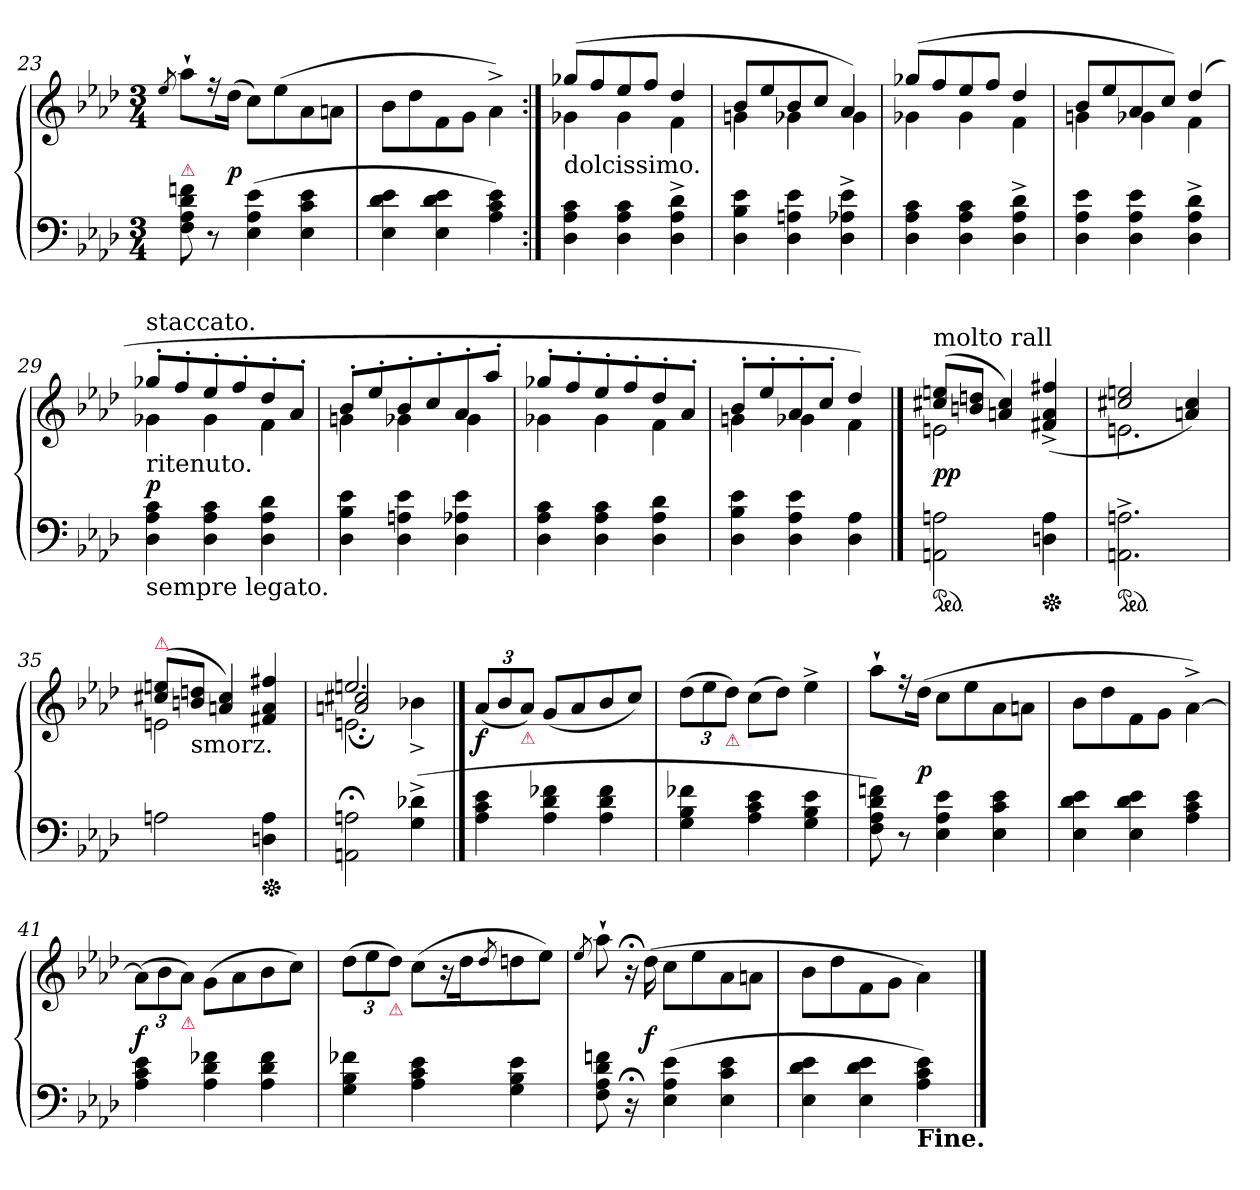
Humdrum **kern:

**kern	**kern	**dynam
*part1	*part1	*part1
*staff2	*staff1	*staff1/2
*clefF4	*clefG2	*
*k[b-e-a-d-]	*k[b-e-a-d-]	*
*M3/4	*M3/4	*
=23	=23	=23
.	8qee-/	.
!LO:TX:a:color=crimson:t=⚠	!	!
8F 8A- 8d- 8fn	8aa-`L	.
8r	16r	.
.	(>16dd-Jk	p
(4E- 4A- 4e-	8ccL)	.
.	(>8ee-	.
4E- 4c 4e-	8a-	.
.	8anJ	.
=24	=24	=24
4E- 4d- 4e-	8b-\L	.
.	8dd-	.
4E- 4d- 4e-	8f	.
.	8gJ	.
4A- 4c 4e-)	4a-^\)	.
=25:|!	=25:|!	=25:|!
*	*^	*
!LO:TX:a:t=dolcissimo.	!	!	!
4D- 4A- 4c	(>8gg-XL	4g-X	.
.	8ff	.	.
4D- 4A- 4c	8ee-	4g-	.
.	8ffJ	.	.
4D-^ 4A-^ 4d-^	4dd-	4f	.
=26	=26	=26	=26
4D- 4B- 4e-	8b-L	4gn	.
.	8ee-	.	.
4D- 4An 4e-	8b-	4g-X	.
.	8ccJ	.	.
4D-^ 4A-X^ 4e-^	4a-)	4g-	.
=27	=27	=27	=27
4D- 4A- 4c	(>8gg-XL	4g-X	.
.	8ff	.	.
4D- 4A- 4c	8ee-	4g-	.
.	8ffJ	.	.
4D-^ 4A-^ 4d-^	4dd-	4f	.
=28	=28	=28	=28
4D- 4A- 4e-	8b-L	4gn	.
.	8ee-	.	.
4D- 4A- 4e-	8a-	4g-X	.
.	8ccJ)	.	.
4D-^ 4A-^ 4d-^	(>4dd-	4f	.
=29	=29	=29	=29
!	!LO:TX:a:t=staccato.	!	!
!	!LO:TX:b:t=ritenuto.	!	!
!LO:TX:b:t=sempre legato.	!	!	!
4D- 4A- 4c	8gg-X'L	4g-X	p
.	8ff'	.	.
4D- 4A- 4c	8ee-'	4g-	.
.	8ff'	.	.
4D- 4A- 4d-	8dd-'	4f	.
.	8a-'J	.	.
=30	=30	=30	=30
4D- 4B- 4e-	8b-'L	4gn	.
.	8ee-'	.	.
4D- 4An 4e-	8b-'	4g-X	.
.	8cc'	.	.
4D- 4A-X 4e-	8a-'	4g-	.
.	8aa-'J	.	.
=31	=31	=31	=31
4D- 4A- 4c	8gg-X'L	4g-X	.
.	8ff'	.	.
4D- 4A- 4c	8ee-'	4g-	.
.	8ff'	.	.
4D- 4A- 4d-	8dd-'	4f	.
.	8a-'J	.	.
=32	=32	=32	=32
4D- 4B- 4e-	8b-'L	4gn	.
.	8ee-'	.	.
4D- 4A- 4e-	8a-'	4g-X	.
.	8cc'J	.	.
4D- 4A-	4dd-)	4f	.
==33	==33	==33	==33
!	!LO:TX:a:t=molto rall	!	!
!LO:TX:a:color=crimson:t=⚠	!	!	!
!LO:TX:a:t=sotto voce.	!	!	!
*ped	*	*	*
2AAn 2An	(>8cc#X 8eenL	2en	pp
.	8bn 8ddnJ	.	.
.	4an 4cc#)	.	.
*Xped	*	*	*
4Dn 4A	(>4f#X^</ 4a^</ 4ff#X^</	4ryy	.
=34	=34	=34	=34
!LO:TX:a:color=crimson:t=⚠	!	!	!
*ped	*	*	*
2.AAn^ 2.An^	2cc#X 2een	2.en	.
.	4an 4cc#)	.	.
=35	=35	=35	=35
!	!LO:TX:a:color=crimson:t=⚠	!	!
2An	(>8cc#X 8eenL	2en	.
!	!LO:TX:b:t=smorz.	!	!
.	8bn 8ddnJ	.	.
.	4an 4cc#)	.	.
*Xped	*	*	*
4Dn 4A	4f#X/ 4a/ 4ff#X/	4ryy	.
=36	=36	=36	=36
*	*	*^	*
2AAn;< 2An;<	2.een	2an;</ 2cc#X;</	2.en\	.
(>4G^< 4d-X^<	.	4b-X^>	.	.
*	*	*v	*v	*
==37	==37	==37	==37
!	!LO:TX:a:B:t=a Tempo.	!	!
*	*v	*v	*
4A- 4c 4e-	(<12a-L	f
.	12b-	.
!	!LO:TX:b:color=crimson:t=⚠	!
.	12a-J)	.
4A- 4d- 4f-X	(<8gL	.
.	8a-	.
4A- 4d- 4f-	8b-	.
.	8ccJ)	.
=38	=38	=38
4G 4B- 4f-X	(>12dd-L	.
.	12ee-	.
!	!LO:TX:b:color=crimson:t=⚠	!
.	12dd-J)	.
4A- 4c 4e-	(>8ccL	.
.	8dd-J)	.
4G 4B- 4e-	4ee-^	.
=39	=39	=39
8F 8A- 8d- 8fn)	8aa-`L	.
8r	16r	.
.	(>16dd-Jk	p
4E- 4A- 4e-	8ccL	.
.	8ee-	.
4E- 4c 4e-	8a-	.
.	8anJ	.
=40	=40	=40
4E- 4d- 4e-	8b-\L	.
.	8dd-	.
4E- 4d- 4e-	8f	.
.	8gJ	.
4A- 4c 4e-	[4a-^<\)	.
=41	=41	=41
4A- 4c 4e-	(>12a-\L]	f
.	12b-	.
!	!LO:TX:b:color=crimson:t=⚠	!
.	12a-J)	.
4A- 4d- 4f-X	(>8g\L	.
.	8a-	.
4A- 4d- 4f-	8b-	.
.	8ccJ)	.
=42	=42	=42
4G 4B- 4f-X	(>12dd-L	.
.	12ee-	.
!	!LO:TX:b:color=crimson:t=⚠	!
.	12dd-J)	.
4A- 4c 4e-	(>8ccL	.
.	16r	.
.	16dd-K	.
.	8qdd-/	.
4G 4B- 4e-	8ddn	.
.	8ee-J)	.
=43	=43	=43
.	8qee-/	.
8F 8A- 8d- 8fn	8aa-`	.
16r;<	16r;<	.
16ryy	(>16dd-	f
(4E- 4A- 4e-	8ccL	.
.	8ee-	.
4E- 4c 4e-	8a-	.
.	8anJ	.
=44	=44	=44
4E- 4d- 4e-	8b-\L	.
.	8dd-	.
4E- 4d- 4e-	8f	.
.	8gJ	.
!LO:TX:b:B:t=Fine.	!	!
4A- 4c 4e-)	4a-\)	.
==	==	==
*-	*-	*-
